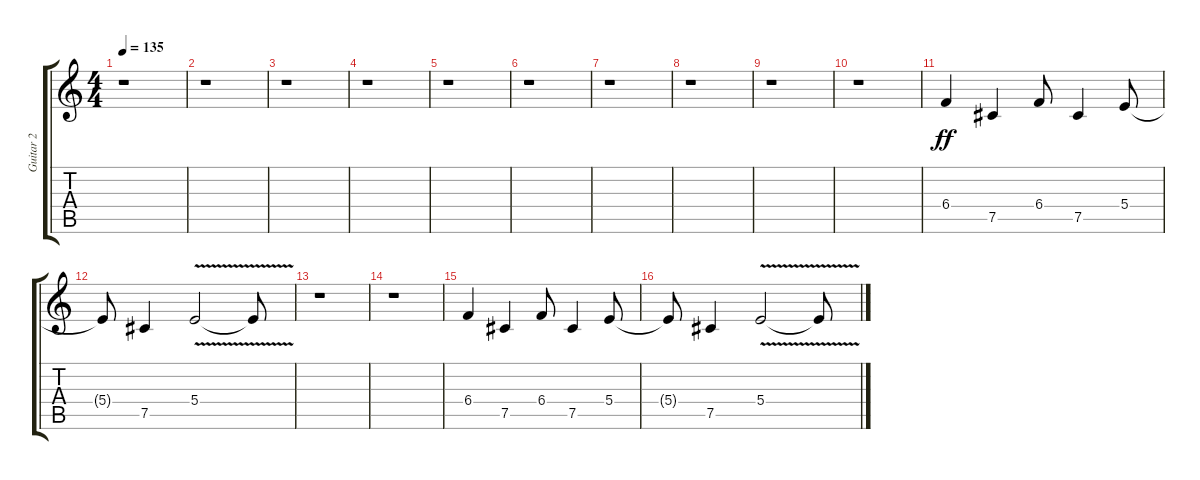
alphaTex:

\track ("Guitar 2" "Guitar 2") {instrument distortionguitar}
\staff {score tabs}
\tuning (Db4 Ab3 E3 B2 Gb2 Db2) {hide}
\ts (4 4)
\tempo 135
\clef g2
\ks c
r.1{dy ff} |
r.1 |
r.1 |
r.1 |
r.1 |
r.1 |
r.1 |
r.1 |
r.1 |
r.1 |
6.4.4 7.5.4 6.4.8 7.5.4 5.4.8 |
5.4{t}.8 7.5.4 5.4{v}.2 5.4{t}.8 |
r.1 |
r.1 |
6.4.4 7.5.4 6.4.8 7.5.4 5.4.8 |
5.4{t}.8 7.5.4 5.4{v}.2 5.4{t}.8
